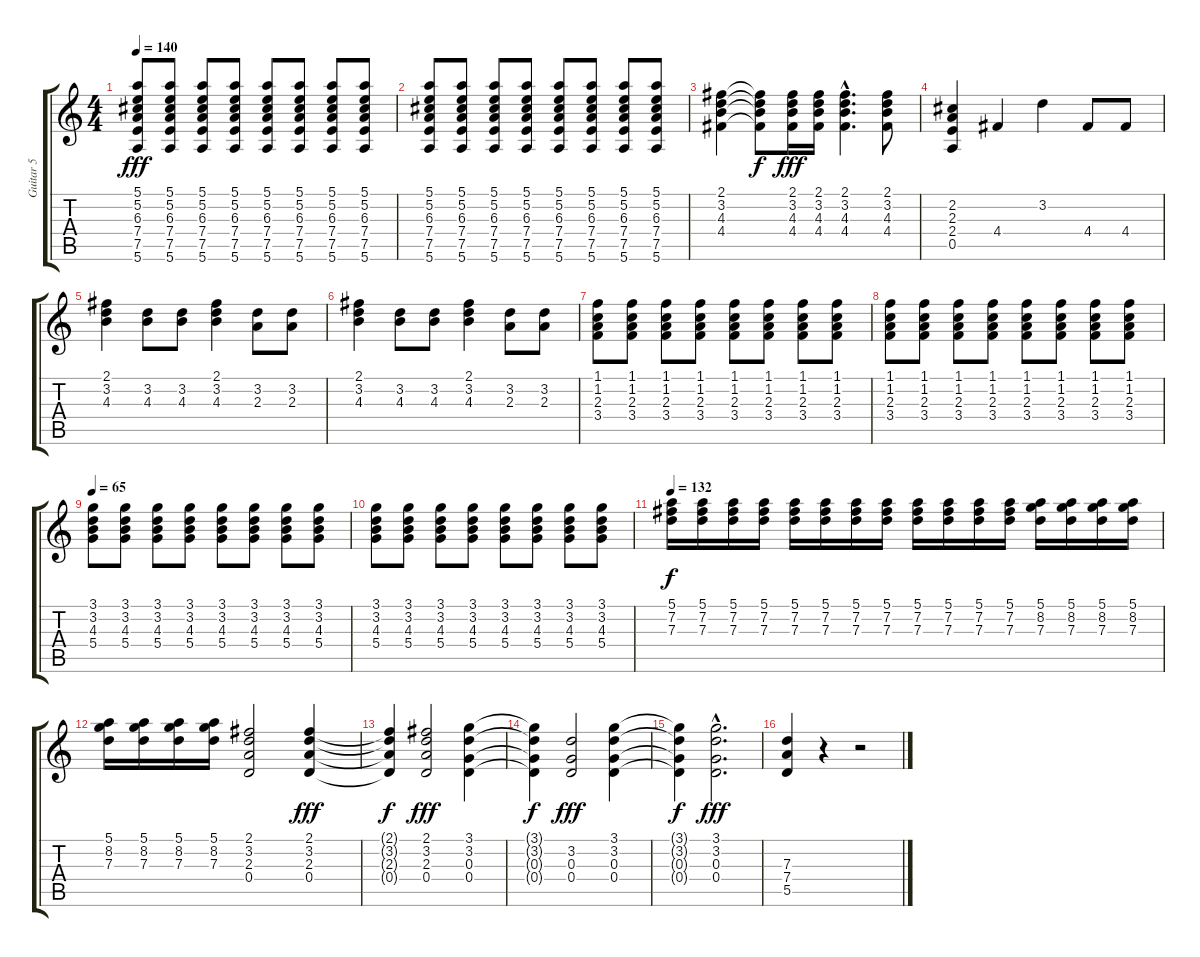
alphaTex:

\track ("Guitar 5" "Guitar 5") {instrument distortionguitar}
\staff {score tabs}
\tuning (E4 B3 G3 D3 A2 E2) {hide}
\ts (4 4)
\tempo 140
\clef g2
\ks c
(5.1 5.2 6.3 7.4 7.5 5.6).8{dy fff} (5.1 5.2 6.3 7.4 7.5 5.6).8 (5.1 5.2 6.3 7.4 7.5 5.6).8 (5.1 5.2 6.3 7.4 7.5 5.6).8 (5.1 5.2 6.3 7.4 7.5 5.6).8 (5.1 5.2 6.3 7.4 7.5 5.6).8 (5.1 5.2 6.3 7.4 7.5 5.6).8 (5.1 5.2 6.3 7.4 7.5 5.6).8 |
(5.1 5.2 6.3 7.4 7.5 5.6).8 (5.1 5.2 6.3 7.4 7.5 5.6).8 (5.1 5.2 6.3 7.4 7.5 5.6).8 (5.1 5.2 6.3 7.4 7.5 5.6).8 (5.1 5.2 6.3 7.4 7.5 5.6).8 (5.1 5.2 6.3 7.4 7.5 5.6).8 (5.1 5.2 6.3 7.4 7.5 5.6).8 (5.1 5.2 6.3 7.4 7.5 5.6).8 |
(2.1 3.2 4.3 4.4).4 (2.1{t} 3.2{t} 4.3{t} 4.4{t}).8{dy f} (2.1 3.2 4.3 4.4).16{dy fff} (2.1 3.2 4.3 4.4).16 (2.1{hac} 3.2{hac} 4.3{hac} 4.4{hac}).4{d} (2.1 3.2 4.3 4.4).8 |
(2.2 2.3 2.4 0.5).4 4.4.4 3.2.4 4.4.8 4.4.8 |
(2.1 3.2 4.3).4 (3.2 4.3).8 (3.2 4.3).8 (2.1 3.2 4.3).4 (3.2 2.3).8 (3.2 2.3).8 |
(2.1 3.2 4.3).4 (3.2 4.3).8 (3.2 4.3).8 (2.1 3.2 4.3).4 (3.2 2.3).8 (3.2 2.3).8 |
(1.1 1.2 2.3 3.4).8 (1.1 1.2 2.3 3.4).8 (1.1 1.2 2.3 3.4).8 (1.1 1.2 2.3 3.4).8 (1.1 1.2 2.3 3.4).8 (1.1 1.2 2.3 3.4).8 (1.1 1.2 2.3 3.4).8 (1.1 1.2 2.3 3.4).8 |
(1.1 1.2 2.3 3.4).8 (1.1 1.2 2.3 3.4).8 (1.1 1.2 2.3 3.4).8 (1.1 1.2 2.3 3.4).8 (1.1 1.2 2.3 3.4).8 (1.1 1.2 2.3 3.4).8 (1.1 1.2 2.3 3.4).8 (1.1 1.2 2.3 3.4).8 |
\tempo 65
(3.1 3.2 4.3 5.4).8 (3.1 3.2 4.3 5.4).8 (3.1 3.2 4.3 5.4).8 (3.1 3.2 4.3 5.4).8 (3.1 3.2 4.3 5.4).8 (3.1 3.2 4.3 5.4).8 (3.1 3.2 4.3 5.4).8 (3.1 3.2 4.3 5.4).8 |
(3.1 3.2 4.3 5.4).8 (3.1 3.2 4.3 5.4).8 (3.1 3.2 4.3 5.4).8 (3.1 3.2 4.3 5.4).8 (3.1 3.2 4.3 5.4).8 (3.1 3.2 4.3 5.4).8 (3.1 3.2 4.3 5.4).8 (3.1 3.2 4.3 5.4).8 |
\tempo 132
(5.1 7.2 7.3).16{dy f} (5.1 7.2 7.3).16 (5.1 7.2 7.3).16 (5.1 7.2 7.3).16 (5.1 7.2 7.3).16 (5.1 7.2 7.3).16 (5.1 7.2 7.3).16 (5.1 7.2 7.3).16 (5.1 7.2 7.3).16 (5.1 7.2 7.3).16 (5.1 7.2 7.3).16 (5.1 7.2 7.3).16 (5.1 8.2 7.3).16 (5.1 8.2 7.3).16 (5.1 8.2 7.3).16 (5.1 8.2 7.3).16 |
(5.1 8.2 7.3).16 (5.1 8.2 7.3).16 (5.1 8.2 7.3).16 (5.1 8.2 7.3).16 (2.1 3.2 2.3 0.4).2 (2.1 3.2 2.3 0.4).4{dy fff} |
(2.1{t} 3.2{t} 2.3{t} 0.4{t}).4{dy f} (2.1 3.2 2.3 0.4).2{dy fff} (3.1 3.2 0.3 0.4).4 |
(3.1{t} 3.2{t} 0.3{t} 0.4{t}).4{dy f} (3.2 0.3 0.4).2{dy fff} (3.1 3.2 0.3 0.4).4 |
(3.1{t} 3.2{t} 0.3{t} 0.4{t}).4{dy f} (3.1{hac} 3.2{hac} 0.3{hac} 0.4{hac}).2{d dy fff} |
(7.3 7.4 5.5).4 r.4 r.2
